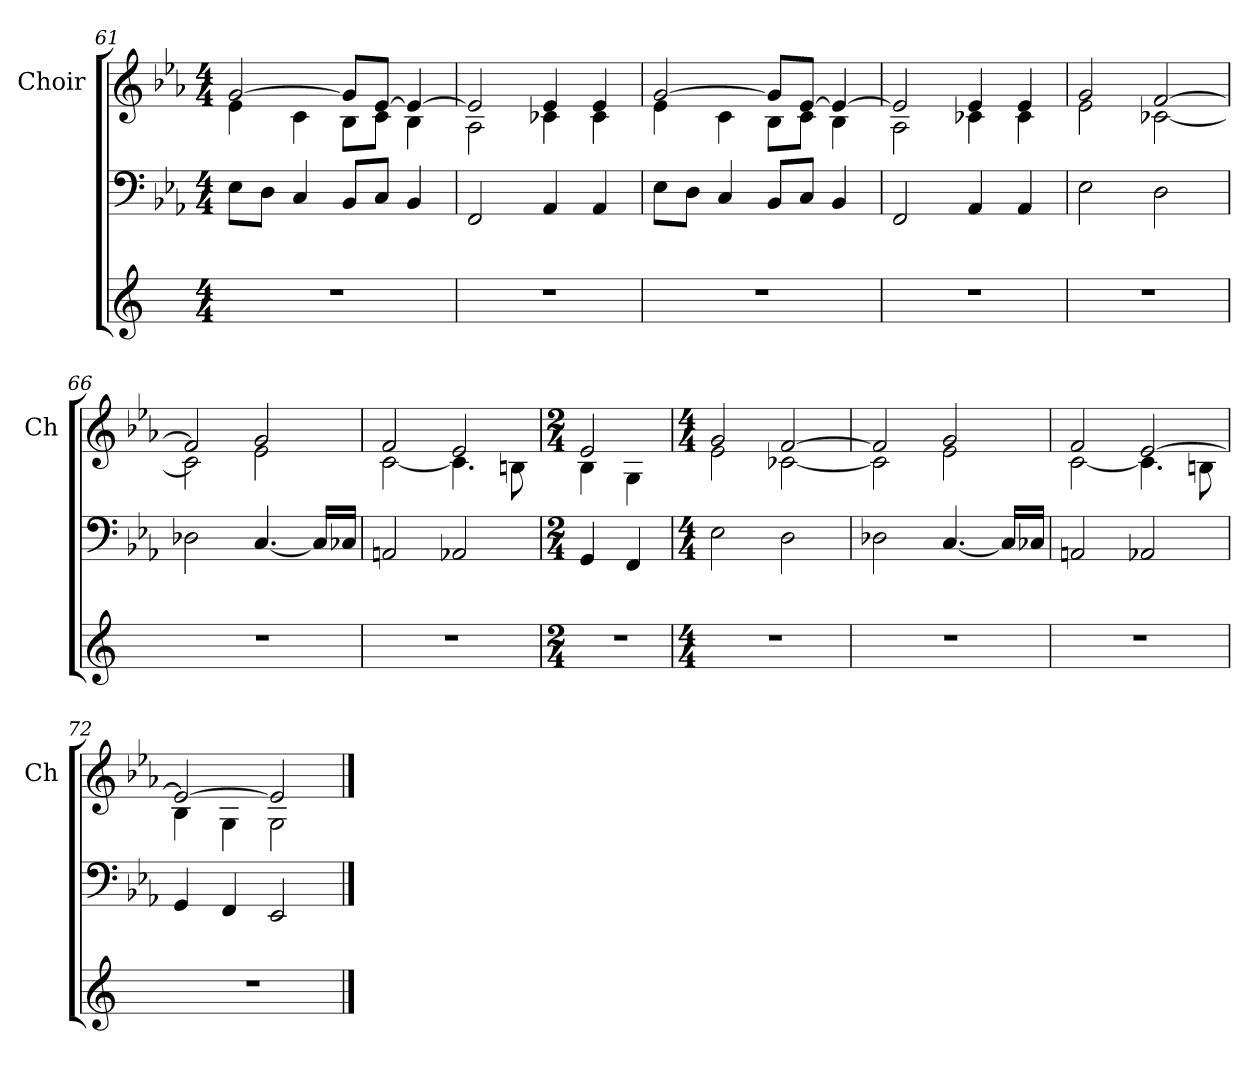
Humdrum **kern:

**kern	**kern	**kern
*part2	*part2	*part1
*staff3	*staff2	*staff1
*	*	*I"Choir
*	*	*I'Ch
!!LO:LB:g=z
*clefG2	*clefF4	*clefG2
*k[]	*k[b-e-a-]	*k[b-e-a-]
*M4/4	*M4/4	*M4/4
=61	=61	=61
*	*	*^
1r	8E-\L	[2g/	4e-\
.	8D\J	.	.
.	4C/	.	4c\
.	8BB-/L	8g/L]	8B-\L
.	8C/J	[8e-/J	8c\J
.	4BB-/	4e-/_	4B-\
=62	=62	=62	=62
1r	2FF/	2e-/]	2A-\
.	4AA-/	4e-/	4c-X\
.	4AA-/	4e-/	4c-\
=63	=63	=63	=63
1r	8E-\L	[2g/	4e-\
.	8D\J	.	.
.	4C/	.	4c\
.	8BB-/L	8g/L]	8B-\L
.	8C/J	[8e-/J	8c\J
.	4BB-/	4e-/_	4B-\
=64	=64	=64	=64
1r	2FF/	2e-/]	2A-\
.	4AA-/	4e-/	4c-X\
.	4AA-/	4e-/	4c-\
=65	=65	=65	=65
1r	2E-\	2g/	2e-\
.	2D\	[2f/	[2c-X\
=66	=66	=66	=66
1r	2D-X\	2f/]	2c-\]
.	[4.C/	2g/	2e-\
.	16C/LL]	.	.
.	16C-X/JJ	.	.
=67	=67	=67	=67
1r	2AAn/	2f/	[2c\
.	2AA-X/	2e-/	4.c\]
.	.	.	8Bn\
!!LO:LB:g=z	!!
=68	=68	=68	=68
*M2/4	*M2/4	*M2/4	*
2r	4GG/	2e-/	4B-\
.	4FF/	.	4G\
=69	=69	=69	=69
*M4/4	*M4/4	*M4/4	*
1r	2E-\	2g/	2e-\
.	2D\	[2f/	[2c-X\
=70	=70	=70	=70
1r	2D-X\	2f/]	2c-\]
.	[4.C/	2g/	2e-\
.	16C/LL]	.	.
.	16C-X/JJ	.	.
=71	=71	=71	=71
1r	2AAn/	2f/	[2c\
.	2AA-X/	[2e-/	4.c\]
.	.	.	8Bn\
=72	=72	=72	=72
1r	4GG/	2e-/_	4B-\
.	4FF/	.	4G\
.	2EE-/	2e-/]	2G\
*	*	*v	*v
==	==	==
*-	*-	*-
